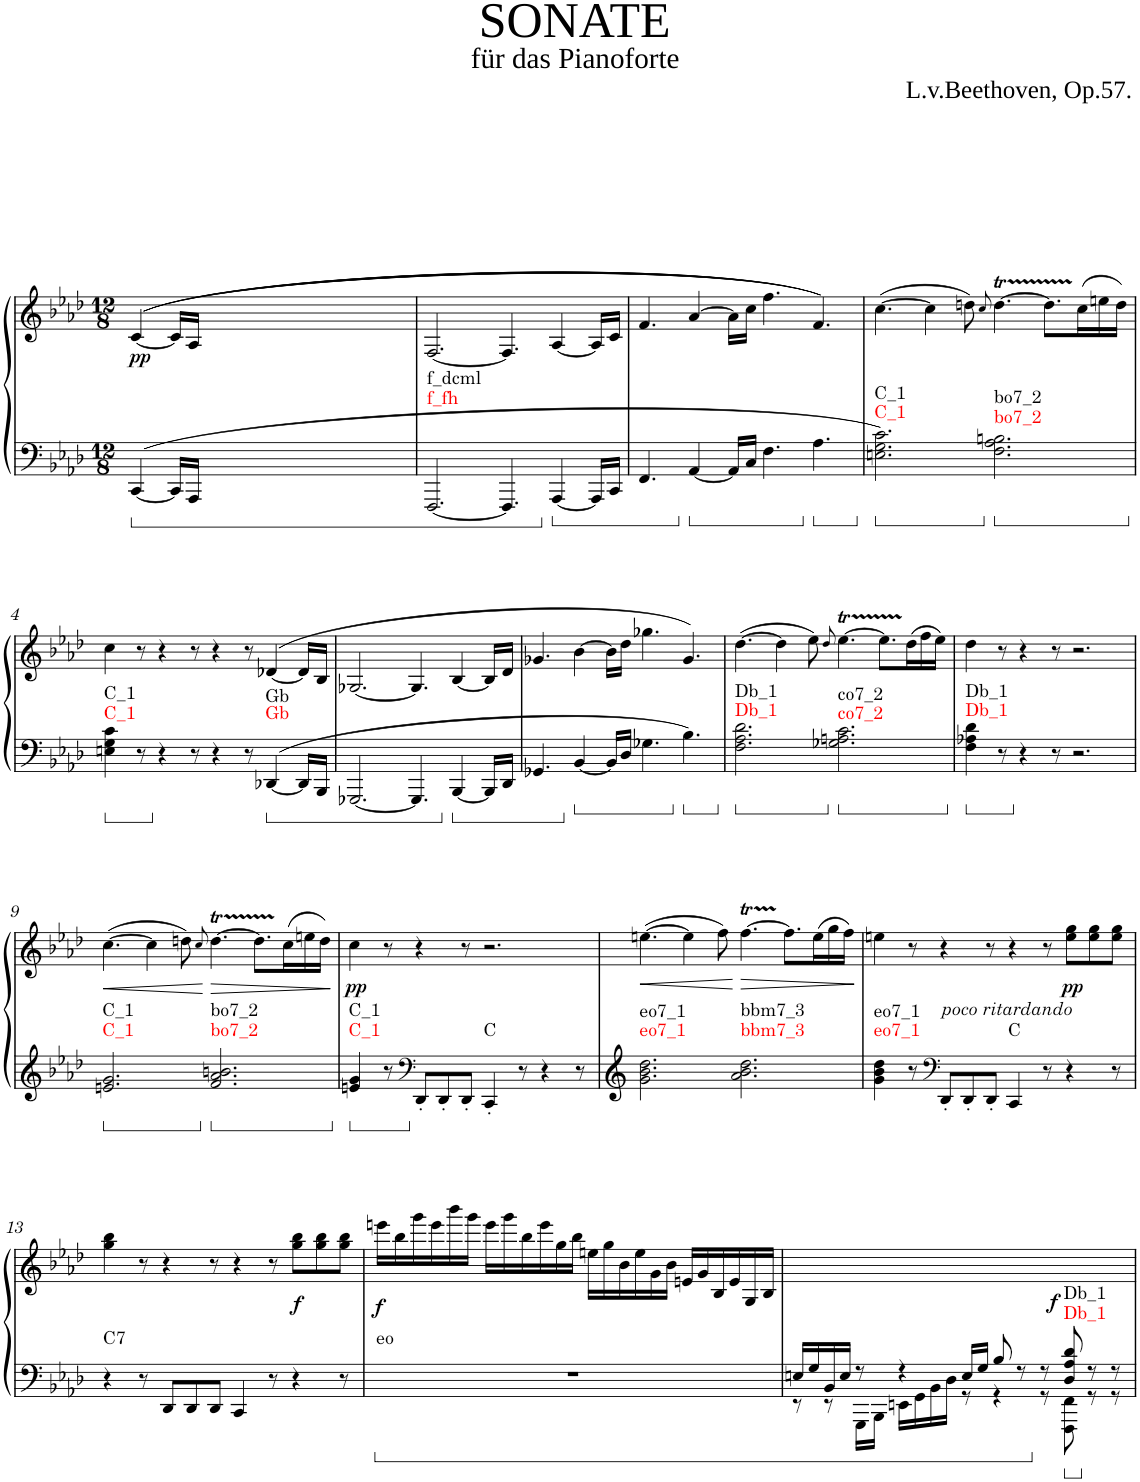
**kern	**kern	**dynam	**harte
*part1	*part1	*part1	*part1
*staff2	*staff1	*staff1/2	*
*I"Piano	*	*	*
*I'Pno.	*	*	*
*clefF4	*clefG2	*	*
*k[b-e-a-d-]	*k[b-e-a-d-]	*	*
*M12/8	*M12/8	*	*
=	=	=	=
!	!	!LO:DY:b	!
[4CC/	(([4c/	pp	.
16CC/LL]	16c/LL]	.	.
!	!	!	!LO:H:n=1:kt=f_fh
!	!	!	!LO:H:n=2:kt=f_dcml
16AAA-/JJ	16A-/JJ	.	N N
=1	=1	=1	=1
[2.FFF/	[2.F/	.	.
4.FFF/]	4.F/]	.	.
[4AAA-/	[4A-/	.	.
16AAA-/LL]	16A-/LL]	.	.
16CC/JJ	16c/JJ	.	.
=2	=2	=2	=2
4.FF/	4.f/	.	.
[4AA-/	[4a-/	.	.
16AA-/LL]	16a-\LL]	.	.
16C/JJ	16cc\JJ	.	.
4.F\	4.ff\	.	.
4.A-\	4.f/))	.	.
=3	=3	=3	=3
*	*^	*	*
!	!	!	!	!LO:H:n=1:kt=C_1
!	!	!	!	!LO:H:n=2:kt=C_1
2.En\ 2.G\ 2.c\	([4.cc\	2.ryy	.	N N
.	4cc\]	.	.	.
.	8ddn\)	.	.	.
.	8qcc/	.	.	.
!	!	!	!	!LO:H:n=1:kt=bo7_2
!	!	!	!	!LO:H:n=2:kt=bo7_2
2.F\ 2.A-\ 2.Bn\	[4.ddt\	2.ryy	.	N N
.	8.ddTTT\L]	.	.	.
.	(16cc\L	.	.	.
.	16een\	.	.	.
.	16dd\JJ)	.	.	.
*	*v	*v	*	*
!!LO:LB:g=z
=4	=4	=4	=4
!	!	!	!LO:H:n=1:kt=C_1
!	!	!	!LO:H:n=2:kt=C_1
4En\ 4G\ 4c\	4cc\	.	N N
8r	8r	.	.
4r	4r	.	.
8r	8r	.	.
4r	4r	.	.
8r	8r	.	.
!	!	!	!LO:H:n=1:kt=Gb
!	!	!	!LO:H:n=2:kt=Gb
[4DD-X/	([4d-X/	.	N N
16DD-/LL]	16d-/LL]	.	.
16BBB-/JJ	16B-/JJ	.	.
=5	=5	=5	=5
[2.GGG-X/	[2.G-X/	.	.
4.GGG-/]	4.G-/]	.	.
[4BBB-/	[4B-/	.	.
16BBB-/LL]	16B-/LL]	.	.
16DD-/JJ	16d-/JJ	.	.
=6	=6	=6	=6
4.GG-X/	4.g-X/	.	.
[4BB-/	[4b-\	.	.
16BB-/LL]	16b-\LL]	.	.
16D-/JJ	16dd-\JJ	.	.
4.G-X\	4.gg-X\	.	.
4.B-\	4.g-/)	.	.
=7	=7	=7	=7
*	*^	*	*
!	!	!	!	!LO:H:n=1:kt=Db_1
!	!	!	!	!LO:H:n=2:kt=Db_1
2.F\ 2.A-\ 2.d-\	([4.dd-\	2.ryy	.	N N
.	4dd-\]	.	.	.
.	8ee-\)	.	.	.
.	8qdd-/	.	.	.
!	!	!	!	!LO:H:n=1:kt=co7_2
!	!	!	!	!LO:H:n=2:kt=co7_2
2.G-X\ 2.An\ 2.c\	[4.ee-T\	2.ryy	.	N N
.	8.ee-TTT\L]	.	.	.
.	(16dd-\L	.	.	.
.	16ff\	.	.	.
.	16ee-\JJ)	.	.	.
*	*v	*v	*	*
=8	=8	=8	=8
!	!	!	!LO:H:n=1:kt=Db_1
!	!	!	!LO:H:n=2:kt=Db_1
4F\ 4A-X\ 4d-\	4dd-\	.	N N
8r	8r	.	.
4r	4r	.	.
8r	8r	.	.
2.r	2.r	.	.
!!LO:LB:g=z
=9	=9	=9	=9
!	!	!LO:HP:b	!LO:H:n=1:kt=C_1
*	*^	*	*
!	!	!	!	!LO:H:n=2:kt=C_1
2.en/ 2.g/	([4.cc\	2.ryy	<	N N
.	4cc\]	.	.	.
.	8ddn\)	.	.	.
.	8qcc/	.	.	.
!	!	!	!	!LO:H:n=1:kt=bo7_2
!	!	!	!	!LO:H:n=2:kt=bo7_2
2.f/ 2.a-/ 2.bn/	[4.ddt\	2.ryy	[	N N
.	8.ddTTT\L]	.	.	.
.	(16cc\L	.	.	.
.	16een\	.	.	.
.	16dd\JJ)	.	.	.
*	*v	*v	*	*
=10	=10	=10	=10
!	!	!LO:DY:b	!LO:H:n=1:kt=C_1
!	!	!	!LO:H:n=2:kt=C_1
4en/ 4g/	4cc\	pp	N N
8r	8r	.	.
*clefF4	*	*	*
8DD-'/L	4r	.	.
8DD-'/	.	.	.
8DD-'/J	8r	.	.
!	!	!	!LO:H:kt=C
4CC'/	2.r	.	N
8r	.	.	.
4r	.	.	.
8r	.	.	.
=11	=11	=11	=11
!	!	!LO:HP:b	!LO:H:n=1:kt=eo7_1
*	*^	*	*
!	!	!	!	!LO:H:n=2:kt=eo7_1
2.g\ 2.b-\ 2.dd-\	([4.een\	2.ryy	<	N N
.	4ee\]	.	.	.
.	8ff\)	.	.	.
!	!	!	!LO:HP:n=1:b	!LO:H:n=1:kt=bbm7_3
!	!	!	!	!LO:H:n=2:kt=bbm7_3
2.a-\ 2.b-\ 2.dd-\	[4.ffT\	2.ryy	[ >	N N
.	8.ffTTT\L]	.	.	.
.	(16ee\L	.	.	.
.	16gg\	.	.	.
.	16ff\JJ)	.	.	.
*	*v	*v	*	*
.	.	]	.
=12	=12	=12	=12
!	!	!	!LO:H:n=1:kt=eo7_1
!	!	!	!LO:H:n=2:kt=eo7_1
4g\ 4b-\ 4dd-\	4een\	.	N N
8r	8r	.	.
*clefF4	*	*	*
!LO:TX:a:i:t=poco ritardando	!	!	!
8DD-'/L	4r	.	.
8DD-'/	.	.	.
8DD-'/J	8r	.	.
!	!	!	!LO:H:kt=C
4CC/	4r	.	N
8r	8r	.	.
!	!	!LO:DY:b	!
4r	8ee\ 8gg\L	pp	.
.	8ee\ 8gg\	.	.
8r	8ee\ 8gg\J	.	.
!!LO:LB:g=z
=13	=13	=13	=13
!	!	!	!LO:H:kt=C7
4r	4gg\ 4bb-\	.	N
8r	8r	.	.
8DD-/L	4r	.	.
8DD-/	.	.	.
8DD-/J	8r	.	.
4CC/	4r	.	.
8r	8r	.	.
!	!	!LO:DY:b	!
4r	8gg\ 8bb-\L	f	.
.	8gg\ 8bb-\	.	.
8r	8gg\ 8bb-\J	.	.
=14	=14	=14	=14
!	!	!LO:DY:b	!LO:H:kt=eo
1.r	16eeen\LL	f	N
.	16bb-\	.	.
.	16ggg\	.	.
.	16eee\	.	.
.	16bbb-\	.	.
.	16ggg\JJ	.	.
.	16eee\LL	.	.
.	16ggg\	.	.
.	16bb-\	.	.
.	16eee\	.	.
.	16gg\	.	.
.	16bb-\JJ	.	.
.	16een\LL	.	.
.	16gg\	.	.
.	16b-\	.	.
.	16ee\	.	.
.	16g\	.	.
.	16b-\JJ	.	.
.	16en/LL	.	.
.	16g/	.	.
.	16B-/	.	.
.	16e/	.	.
.	16G/	.	.
.	16B-/JJ	.	.
=15	=15	=15	=15
*^	*	*	*
16En/LL	8r	4ryy	.	.
16G/	.	.	.	.
16BB-/	8r	.	.	.
16E/JJ	.	.	.	.
8r	16GGG\LL	8ryy	.	.
.	16BBB-\JJ	.	.	.
4r	16EEn\LL	4ryy	.	.
.	16GG\	.	.	.
.	16BB-\	.	.	.
.	16D-\JJ	.	.	.
16E/LL	8r	8ryy	.	.
16G/JJ	.	.	.	.
8B-/	4r	4ryy	.	.
8r	.	.	.	.
!	!	!	!LO:DY:b	!
8r	8r	8ryy	f	.
!	!	!	!	!LO:H:n=1:kt=Db_1
!	!	!	!	!LO:H:n=2:kt=Db_1
8D-/ 8A-/ 8d-/	8FFF\ 8FF\	4ryy	.	N N
8r	8r	.	.	.
8r	8r	8ryy	.	.
*v	*v	*	*	*
=	=	=	=
*-	*-	*-	*-
